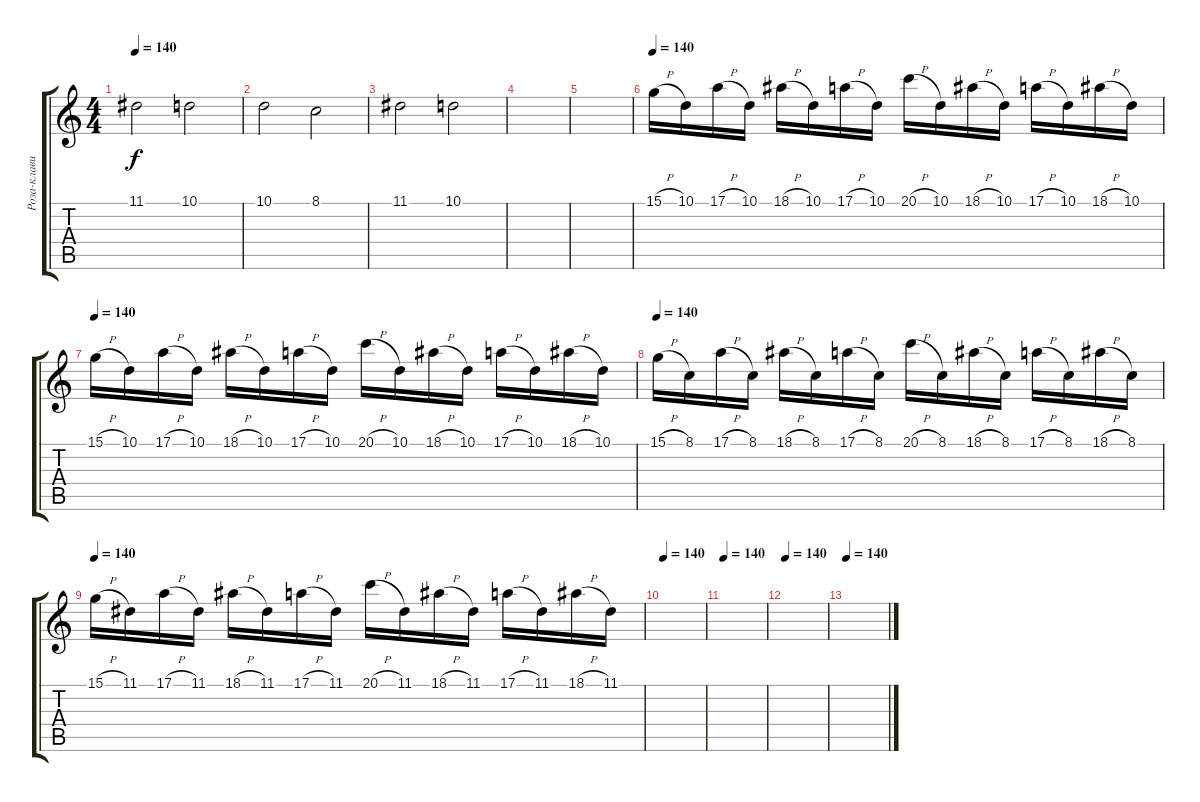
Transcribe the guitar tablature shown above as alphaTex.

\track ("Роза-клавиши" "Роза-клави") {instrument tremolostrings}
\staff {score tabs}
\tuning (E4 B3 G3 D3 A2 E2) {hide}
\ts (4 4)
\tempo 140
\clef g2
\ks c
11.1.2{dy f} 10.1.2 |
10.1.2 8.1.2 |
11.1.2 10.1.2 |
|
|
\tempo 140
15.1{h}.16 10.1.16 17.1{h}.16 10.1.16 18.1{h}.16 10.1.16 17.1{h}.16 10.1.16 20.1{h}.16 10.1.16 18.1{h}.16 10.1.16 17.1{h}.16 10.1.16 18.1{h}.16 10.1.16 |
\tempo 140
15.1{h}.16 10.1.16 17.1{h}.16 10.1.16 18.1{h}.16 10.1.16 17.1{h}.16 10.1.16 20.1{h}.16 10.1.16 18.1{h}.16 10.1.16 17.1{h}.16 10.1.16 18.1{h}.16 10.1.16 |
\tempo 140
15.1{h}.16 8.1.16 17.1{h}.16 8.1.16 18.1{h}.16 8.1.16 17.1{h}.16 8.1.16 20.1{h}.16 8.1.16 18.1{h}.16 8.1.16 17.1{h}.16 8.1.16 18.1{h}.16 8.1.16 |
\tempo 140
15.1{h}.16 11.1.16 17.1{h}.16 11.1.16 18.1{h}.16 11.1.16 17.1{h}.16 11.1.16 20.1{h}.16 11.1.16 18.1{h}.16 11.1.16 17.1{h}.16 11.1.16 18.1{h}.16 11.1.16 |
\tempo 140
|
\tempo 140
|
\tempo 140
|
\tempo 140
